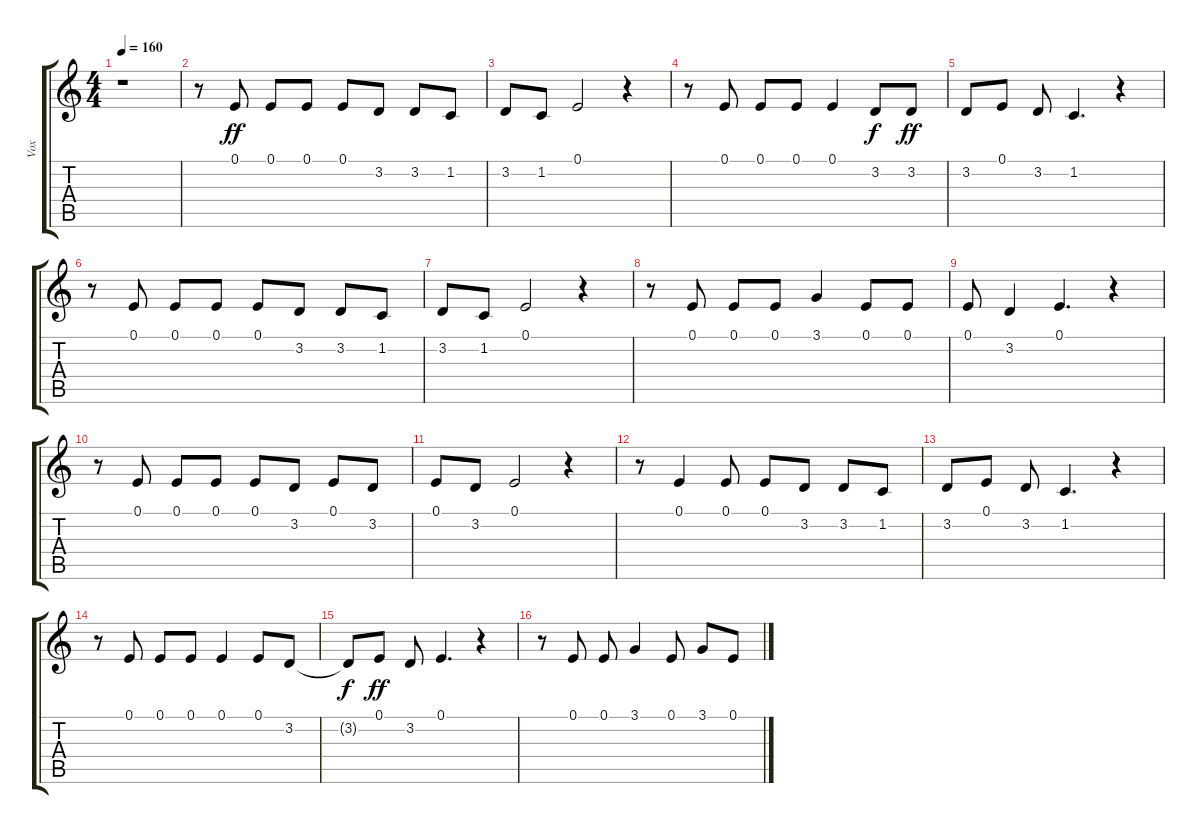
\track ("Vox" "Vox") {instrument voiceoohs}
\staff {score tabs}
\tuning (E4 B3 G3 D3 A2 E2) {hide}
\ts (4 4)
\tempo 160
\clef g2
\ks c
r.1{dy f} |
r.8 0.1.8{dy ff} 0.1.8 0.1.8 0.1.8 3.2.8 3.2.8 1.2.8 |
3.2.8 1.2.8 0.1.2 r.4 |
r.8 0.1.8 0.1.8 0.1.8 0.1.4 3.2.8{dy f} 3.2.8{dy ff} |
3.2.8 0.1.8 3.2.8 1.2.4{d} r.4 |
r.8 0.1.8 0.1.8 0.1.8 0.1.8 3.2.8 3.2.8 1.2.8 |
3.2.8 1.2.8 0.1.2 r.4 |
r.8 0.1.8 0.1.8 0.1.8 3.1.4 0.1.8 0.1.8 |
0.1.8 3.2.4 0.1.4{d} r.4 |
r.8 0.1.8 0.1.8 0.1.8 0.1.8 3.2.8 0.1.8 3.2.8 |
0.1.8 3.2.8 0.1.2 r.4 |
r.8 0.1.4 0.1.8 0.1.8 3.2.8 3.2.8 1.2.8 |
3.2.8 0.1.8 3.2.8 1.2.4{d} r.4 |
r.8 0.1.8 0.1.8 0.1.8 0.1.4 0.1.8 3.2.8 |
3.2{t}.8{dy f} 0.1.8{dy ff} 3.2.8 0.1.4{d} r.4 |
r.8 0.1.8 0.1.8 3.1.4 0.1.8 3.1.8 0.1.8
